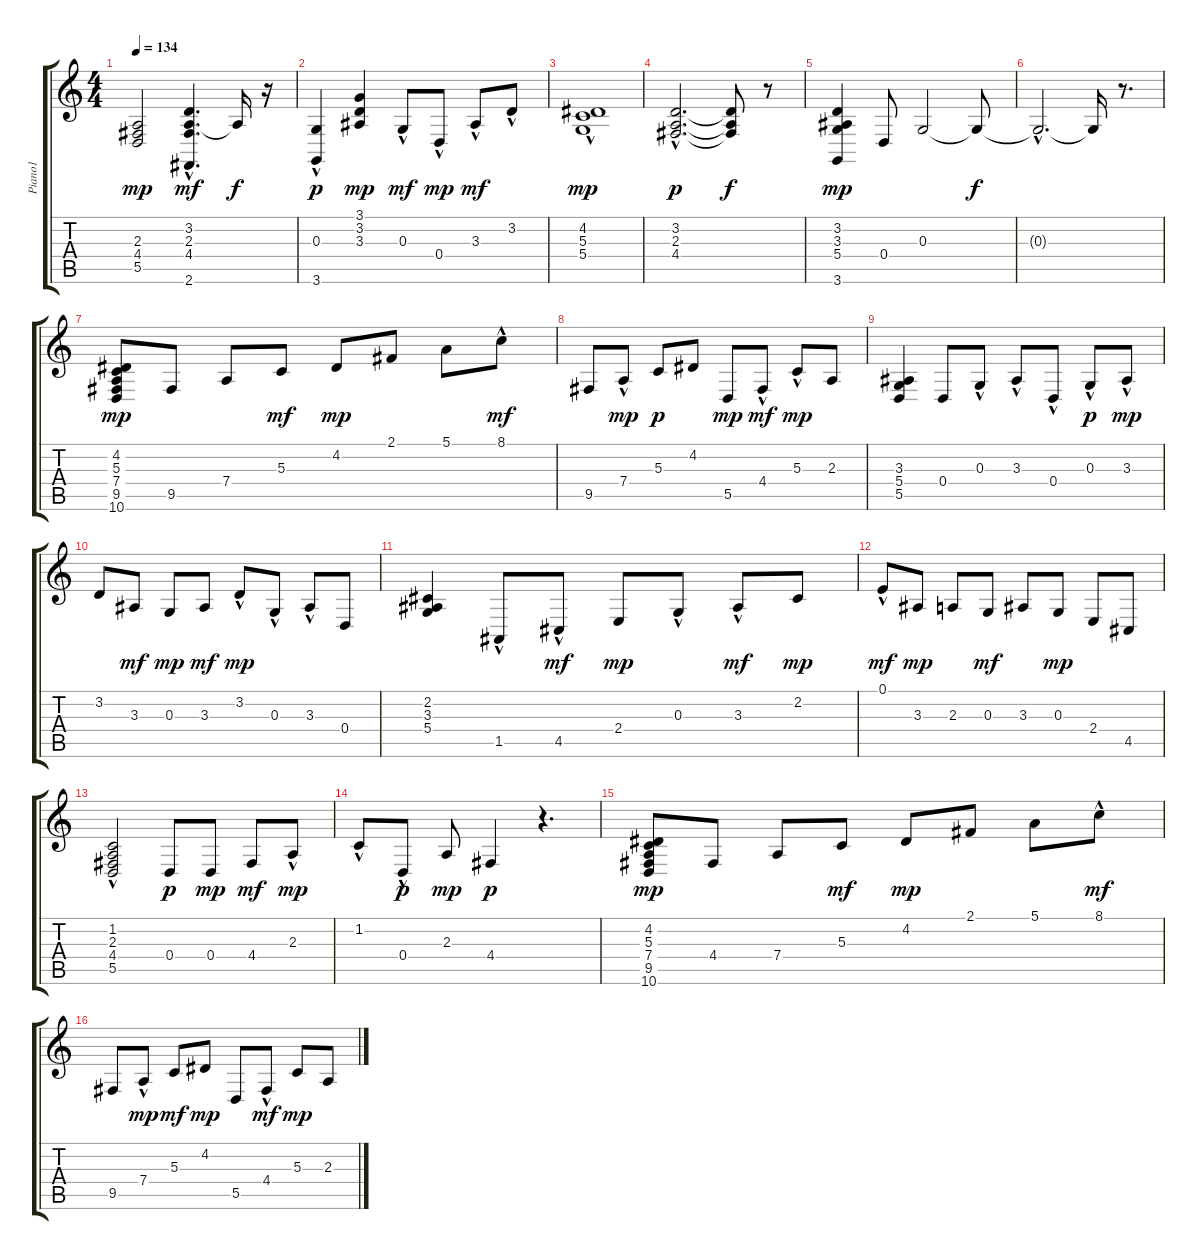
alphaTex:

\track ("Piano1" "Piano1") {instrument brightacousticpiano}
\staff {score tabs}
\tuning (E4 B3 G3 D3 A2 E2) {hide}
\ts (4 4)
\tempo 134
\clef g2
\ks c
(2.3 4.4 5.5).2{dy mp} (3.2{hac} 2.3{hac} 4.4{hac} 2.6{hac}).4{d dy mf} 2.3{t}.16{dy f} r.16 |
(0.3 3.6{hac}).4{dy p} (3.1 3.2 3.3).4{dy mp} 0.3{hac}.8{dy mf} 0.4{hac}.8{dy mp} 3.3{hac}.8{dy mf} 3.2{hac}.8 |
(4.2{hac} 5.3{hac} 5.4{hac}).1{dy mp} |
(3.2{hac} 2.3{hac} 4.4{hac}).2{d dy p} (3.2{t} 2.3{t} 4.4{t}).8{dy f} r.8 |
(3.2 3.3 5.4 3.6).4{dy mp} 0.4.8 0.3.2 0.3{t}.8{dy f} |
0.3{hac t}.2{d} 0.3{t}.16 r.8{d} |
(4.2 5.3 7.4 9.5 10.6).8{dy mp} 9.5.8 7.4.8 5.3.8{dy mf} 4.2.8{dy mp} 2.1.8 5.1.8 8.1{hac}.8{dy mf} |
9.5.8 7.4{hac}.8{dy mp} 5.3.8{dy p} 4.2.8 5.5.8{dy mp} 4.4{hac}.8{dy mf} 5.3{hac}.8{dy mp} 2.3.8 |
(3.3 5.4 5.5).4 0.4.8 0.3{hac}.8 3.3{hac}.8 0.4{hac}.8 0.3{hac}.8{dy p} 3.3{hac}.8{dy mp} |
3.2.8 3.3.8{dy mf} 0.3.8{dy mp} 3.3.8{dy mf} 3.2{hac}.8{dy mp} 0.3{hac}.8 3.3{hac}.8 0.4.8 |
(2.2 3.3 5.4).4 1.5{hac}.8 4.5{hac}.8{dy mf} 2.4.8{dy mp} 0.3{hac}.8 3.3{hac}.8{dy mf} 2.2.8{dy mp} |
0.1{hac}.8{dy mf} 3.3.8{dy mp} 2.3.8 0.3.8{dy mf} 3.3.8 0.3.8{dy mp} 2.4.8 4.5.8 |
(1.2{hac} 2.3 4.4 5.5).2 0.4.8{dy p} 0.4.8{dy mp} 4.4.8{dy mf} 2.3{hac}.8{dy mp} |
1.2{hac}.8 0.4{hac}.8{dy p} 2.3.8{dy mp} 4.4.4{dy p} r.4{d} |
(4.2 5.3 7.4 9.5 10.6).8{dy mp} 4.4.8 7.4.8 5.3.8{dy mf} 4.2.8{dy mp} 2.1.8 5.1.8 8.1{hac}.8{dy mf} |
9.5.8 7.4{hac}.8{dy mp} 5.3.8{dy mf} 4.2.8{dy mp} 5.5.8 4.4{hac}.8{dy mf} 5.3.8{dy mp} 2.3.8
